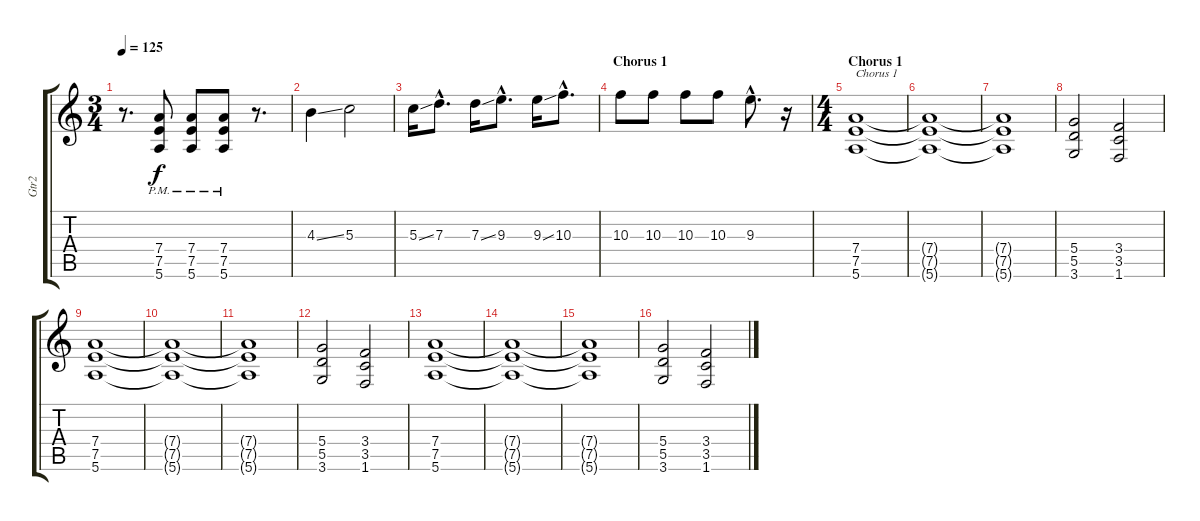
\track ("Gtr2" "Gtr2") {instrument distortionguitar}
\staff {score tabs}
\tuning (E4 B3 G3 D3 A2 E2) {hide}
\ts (3 4)
\tempo 125
\clef g2
\ks c
r.8{d dy f} (7.4{pm} 7.5{pm} 5.6{pm}).8 (7.4{pm} 7.5{pm} 5.6{pm}).8 (7.4{pm} 7.5 5.6{pm}).8 r.8{d} |
4.3{ss}.4 5.3.2 |
5.3{ss}.16 7.3{hac}.8{d} 7.3{ss}.16 9.3{hac}.8{d} 9.3{ss}.16 10.3{hac}.8{d} |
\section ("" "Chorus 1")
10.3.8 10.3.8 10.3.8 10.3.8 9.3{hac}.8{d} r.16 |
\ts (4 4)
\section ("" "Chorus 1")
(7.4 7.5 5.6).1{txt "Chorus 1"} |
(7.4{t} 7.5{t} 5.6{t}).1 |
(7.4{t} 7.5{t} 5.6{t}).1 |
(5.4 5.5 3.6).2 (3.4 3.5 1.6).2 |
(7.4 7.5 5.6).1 |
(7.4{t} 7.5{t} 5.6{t}).1 |
(7.4{t} 7.5{t} 5.6{t}).1 |
(5.4 5.5 3.6).2 (3.4 3.5 1.6).2 |
(7.4 7.5 5.6).1 |
(7.4{t} 7.5{t} 5.6{t}).1 |
(7.4{t} 7.5{t} 5.6{t}).1 |
(5.4 5.5 3.6).2 (3.4 3.5 1.6).2
